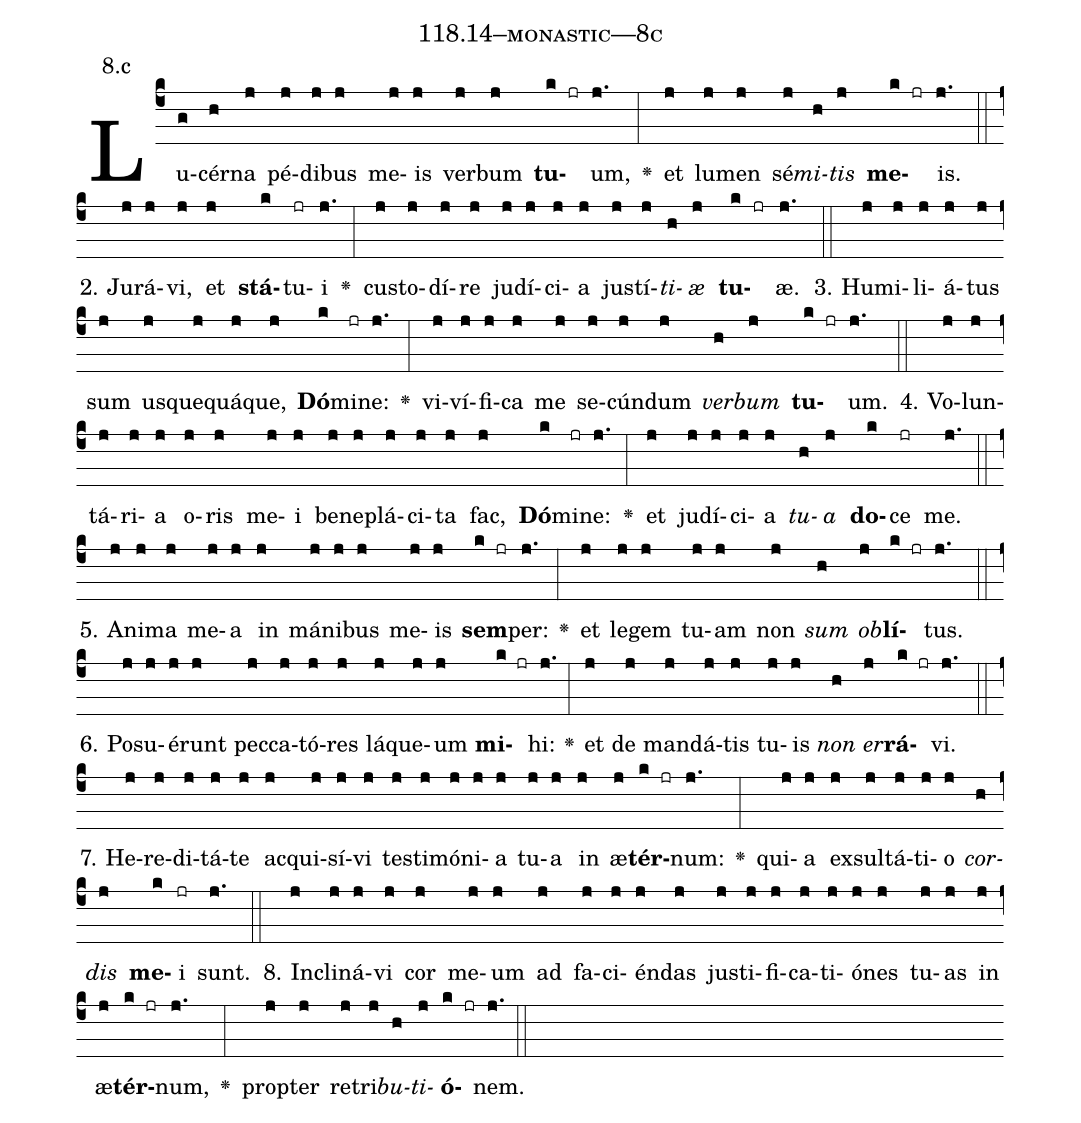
name: 118.14--monastic---8c;
annotation: 8.c;
%%
(c4)Lu(g)cér(h)na(j) pé(j)di(j)bus(j) me(j)is(j) ver(j)bum(j) <b>tu</b>(k jr)um,(j.) <v>\greheightstar</v>(:) et(j) lu(j)men(j) sé(j)<i>mi</i>(h)<i>tis</i>(j) <b>me</b>(k jr)is.(j.) (::)
2. Ju(j)rá(j)vi,(j) et(j) <b>stá</b>(k)tu(jr)i(j.) <v>\greheightstar</v>(:) cus(j)to(j)dí(j)re(j) ju(j)dí(j)ci(j)a(j) jus(j)tí(j)<i>ti</i>(h)<i>æ</i>(j) <b>tu</b>(k jr)æ.(j.) (::)
3. Hu(j)mi(j)li(j)á(j)tus(j) sum(j) us(j)que(j)quá(j)que,(j) <b>Dó</b>(k)mi(jr)ne:(j.) <v>\greheightstar</v>(:) vi(j)ví(j)fi(j)ca(j) me(j) se(j)cún(j)dum(j) <i>ver</i>(h)<i>bum</i>(j) <b>tu</b>(k jr)um.(j.) (::)
4. Vo(j)lun(j)tá(j)ri(j)a(j) o(j)ris(j) me(j)i(j) be(j)ne(j)plá(j)ci(j)ta(j) fac,(j) <b>Dó</b>(k)mi(jr)ne:(j.) <v>\greheightstar</v>(:) et(j) ju(j)dí(j)ci(j)a(j) <i>tu</i>(h)<i>a</i>(j) <b>do</b>(k)ce(jr) me.(j.) (::)
5. A(j)ni(j)ma(j) me(j)a(j) in(j) má(j)ni(j)bus(j) me(j)is(j) <b>sem</b>(k jr)per:(j.) <v>\greheightstar</v>(:) et(j) le(j)gem(j) tu(j)am(j) non(j) <i>sum</i>(h) <i>ob</i>(j)<b>lí</b>(k jr)tus.(j.) (::)
6. Po(j)su(j)é(j)runt(j) pec(j)ca(j)tó(j)res(j) lá(j)que(j)um(j) <b>mi</b>(k jr)hi:(j.) <v>\greheightstar</v>(:) et(j) de(j) man(j)dá(j)tis(j) tu(j)is(j) <i>non</i>(h) <i>er</i>(j)<b>rá</b>(k jr)vi.(j.) (::)
7. He(j)re(j)di(j)tá(j)te(j) ac(j)qui(j)sí(j)vi(j) tes(j)ti(j)mó(j)ni(j)a(j) tu(j)a(j) in(j) æ(j)<b>tér</b>(k jr)num:(j.) <v>\greheightstar</v>(:) qui(j)a(j) ex(j)sul(j)tá(j)ti(j)o(j) <i>cor</i>(h)<i>dis</i>(j) <b>me</b>(k)i(jr) sunt.(j.) (::)
8. In(j)cli(j)ná(j)vi(j) cor(j) me(j)um(j) ad(j) fa(j)ci(j)én(j)das(j) jus(j)ti(j)fi(j)ca(j)ti(j)ó(j)nes(j) tu(j)as(j) in(j) æ(j)<b>tér</b>(k jr)num,(j.) <v>\greheightstar</v>(:) prop(j)ter(j) re(j)tri(j)<i>bu</i>(h)<i>ti</i>(j)<b>ó</b>(k jr)nem.(j.) (::)
